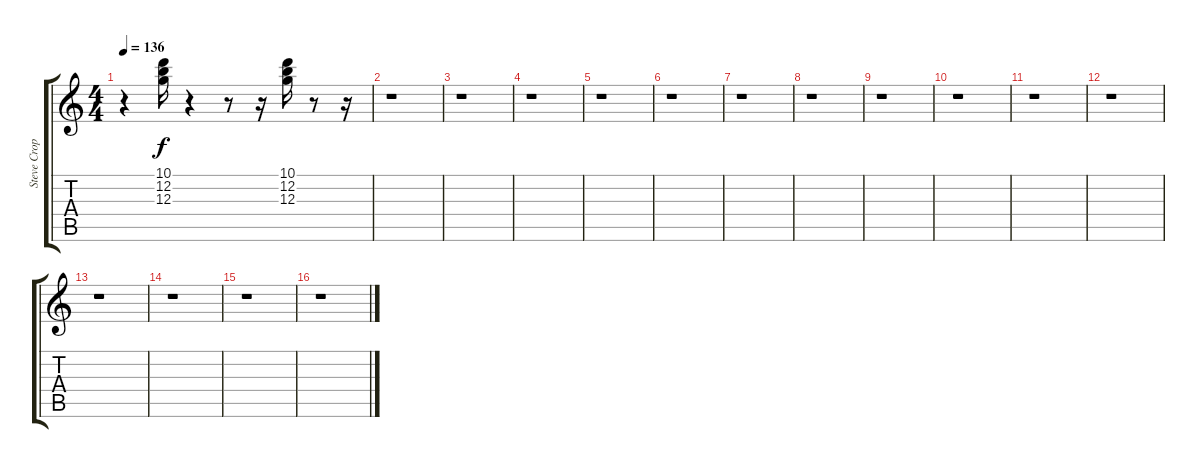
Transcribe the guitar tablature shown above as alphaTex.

\track ("Steve Cropper 2" "Steve Crop") {instrument electricguitarclean}
\staff {score tabs}
\tuning (E4 B3 G3 D3 A2 E2) {hide}
\ts (4 4)
\tempo 136
\clef g2
\ks c
r.4{dy f} (10.1 12.2 12.3).16 r.4 r.8 r.16 (10.1 12.2 12.3).16 r.8 r.16 |
r.1 |
r.1 |
r.1 |
r.1 |
r.1 |
r.1 |
r.1 |
r.1 |
r.1 |
r.1 |
r.1 |
r.1 |
r.1 |
r.1 |
r.1
